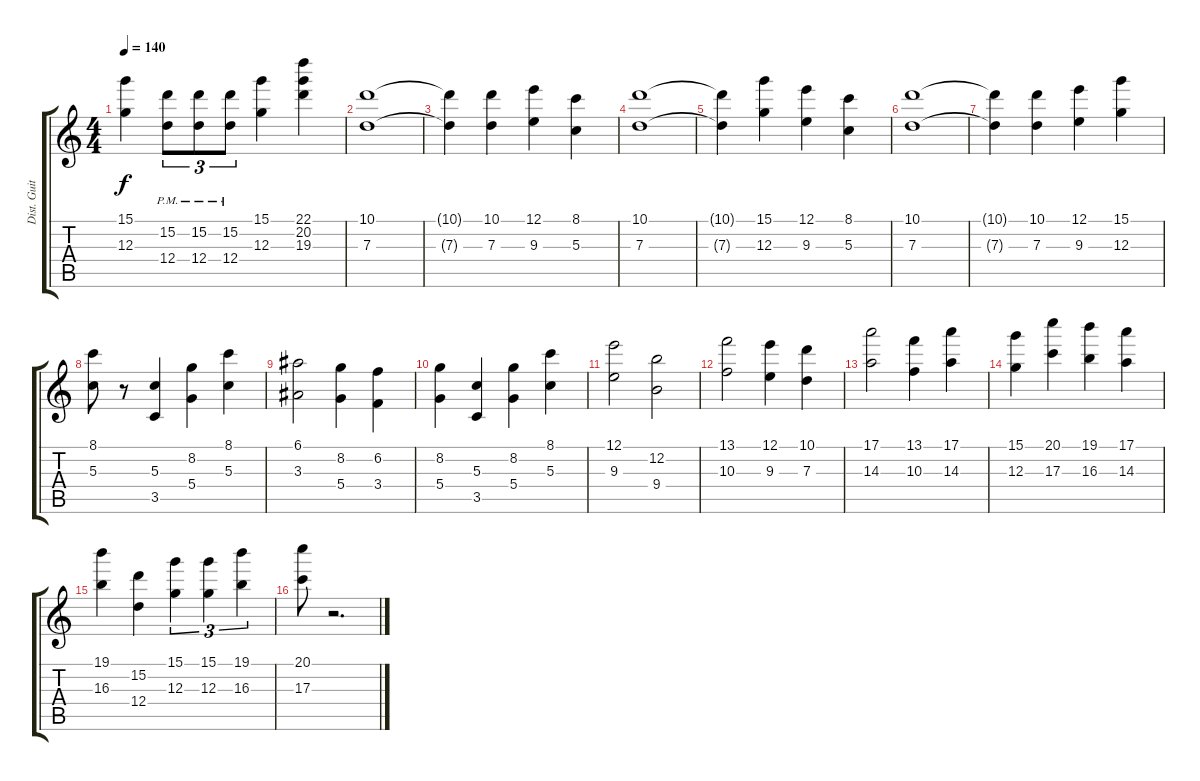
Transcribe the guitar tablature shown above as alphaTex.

\track ("Dist. Guitar 1" "Dist. Guit") {instrument distortionguitar}
\staff {score tabs}
\tuning (E4 B3 G3 D3 A2 E2) {hide}
\ts (4 4)
\tempo 140
\clef g2
\ks c
(15.1 12.3).4{dy f} (15.2{pm} 12.4{pm}).8{tu (3 2)} (15.2{pm} 12.4{pm}).8{tu (3 2)} (15.2{pm} 12.4{pm}).8{tu (3 2)} (15.1 12.3).4 (22.1 20.2 19.3).4 |
(10.1 7.3).1 |
(10.1{t} 7.3{t}).4 (10.1 7.3).4 (12.1 9.3).4 (8.1 5.3).4 |
(10.1 7.3).1 |
(10.1{t} 7.3{t}).4 (15.1 12.3).4 (12.1 9.3).4 (8.1 5.3).4 |
(10.1 7.3).1 |
(10.1{t} 7.3{t}).4 (10.1 7.3).4 (12.1 9.3).4 (15.1 12.3).4 |
(8.1 5.3).8 r.8 (5.3 3.5).4 (8.2 5.4).4 (8.1 5.3).4 |
(6.1 3.3).2 (8.2 5.4).4 (6.2 3.4).4 |
(8.2 5.4).4 (5.3 3.5).4 (8.2 5.4).4 (8.1 5.3).4 |
(12.1 9.3).2 (12.2 9.4).2 |
(13.1 10.3).2 (12.1 9.3).4 (10.1 7.3).4 |
(17.1 14.3).2 (13.1 10.3).4 (17.1 14.3).4 |
(15.1 12.3).4 (20.1 17.3).4 (19.1 16.3).4 (17.1 14.3).4 |
(19.1 16.3).4 (15.2 12.4).4 (15.1 12.3).4{tu (3 2)} (15.1 12.3).4{tu (3 2)} (19.1 16.3).4{tu (3 2)} |
(20.1 17.3).8 r.2{d}
